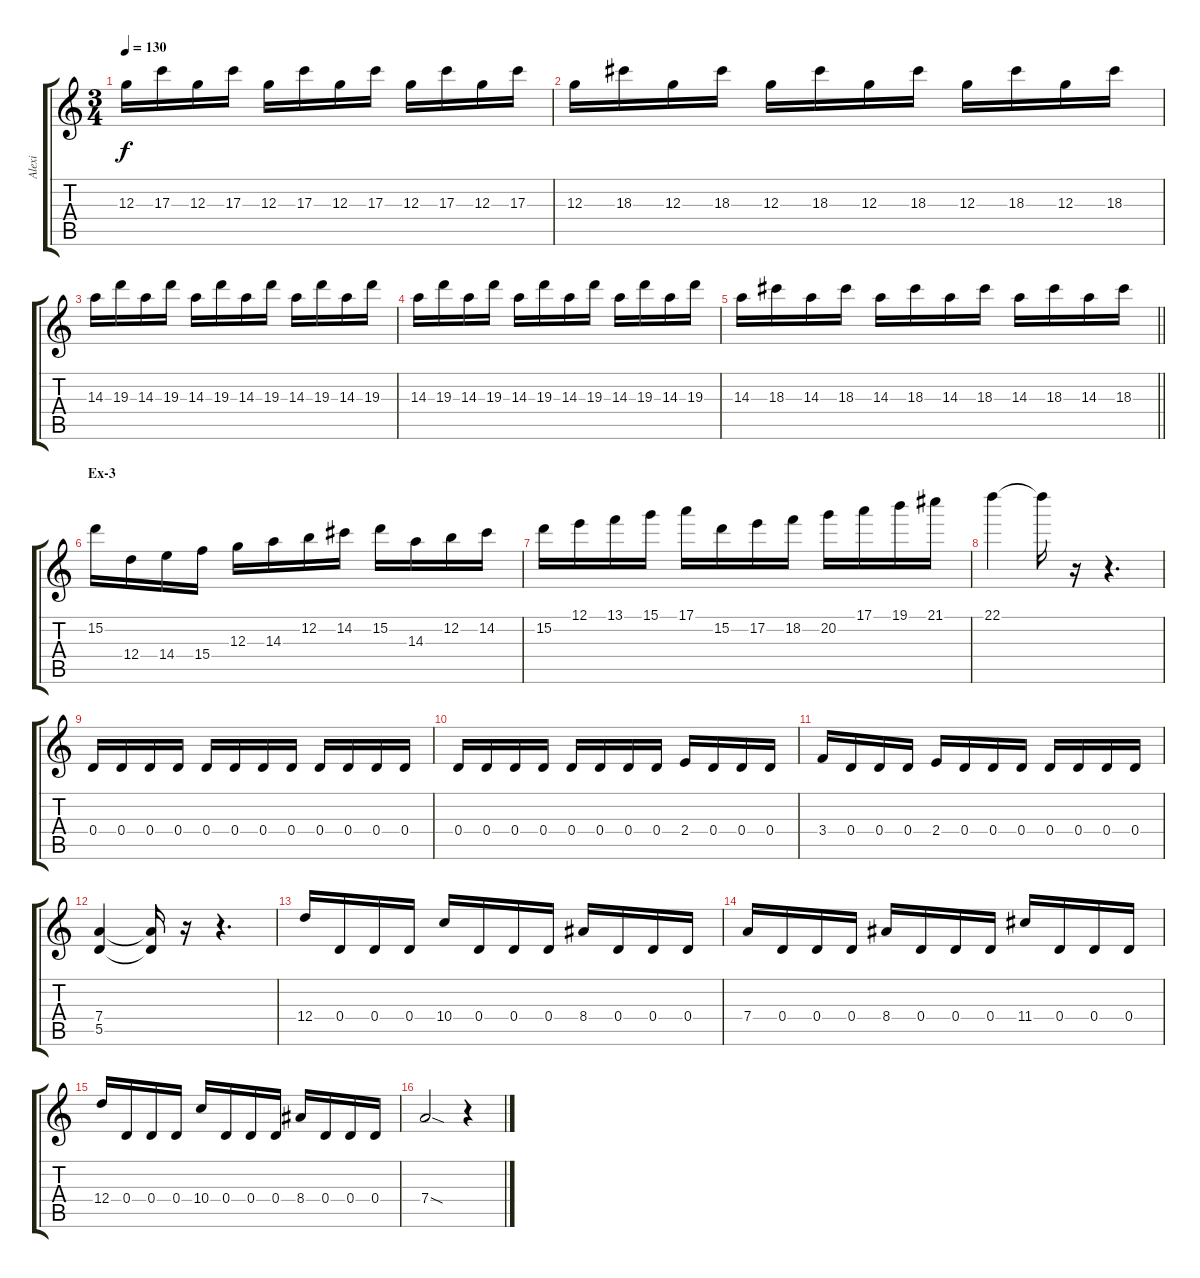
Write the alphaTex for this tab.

\track ("Alexi" "Alexi") {instrument distortionguitar}
\staff {score tabs}
\tuning (E4 B3 G3 D3 A2 E2) {hide}
\ts (3 4)
\tempo 130
\clef g2
\ks c
12.3.16{dy f} 17.3.16 12.3.16 17.3.16 12.3.16 17.3.16 12.3.16 17.3.16 12.3.16 17.3.16 12.3.16 17.3.16 |
12.3.16 18.3.16 12.3.16 18.3.16 12.3.16 18.3.16 12.3.16 18.3.16 12.3.16 18.3.16 12.3.16 18.3.16 |
14.3.16 19.3.16 14.3.16 19.3.16 14.3.16 19.3.16 14.3.16 19.3.16 14.3.16 19.3.16 14.3.16 19.3.16 |
14.3.16 19.3.16 14.3.16 19.3.16 14.3.16 19.3.16 14.3.16 19.3.16 14.3.16 19.3.16 14.3.16 19.3.16 |
\barLineRight lightlight
14.3.16 18.3.16 14.3.16 18.3.16 14.3.16 18.3.16 14.3.16 18.3.16 14.3.16 18.3.16 14.3.16 18.3.16 |
\section ("" "Ex-3")
15.2.16 12.4.16 14.4.16 15.4.16 12.3.16 14.3.16 12.2.16 14.2.16 15.2.16 14.3.16 12.2.16 14.2.16 |
15.2.16 12.1.16 13.1.16 15.1.16 17.1.16 15.2.16 17.2.16 18.2.16 20.2.16 17.1.16 19.1.16 21.1.16 |
22.1.4 22.1{t}.16 r.16 r.4{d} |
0.4.16 0.4.16 0.4.16 0.4.16 0.4.16 0.4.16 0.4.16 0.4.16 0.4.16 0.4.16 0.4.16 0.4.16 |
0.4.16 0.4.16 0.4.16 0.4.16 0.4.16 0.4.16 0.4.16 0.4.16 2.4.16 0.4.16 0.4.16 0.4.16 |
3.4.16 0.4.16 0.4.16 0.4.16 2.4.16 0.4.16 0.4.16 0.4.16 0.4.16 0.4.16 0.4.16 0.4.16 |
(7.4 5.5).4 (7.4{t} 5.5{t}).16 r.16 r.4{d} |
12.4.16 0.4.16 0.4.16 0.4.16 10.4.16 0.4.16 0.4.16 0.4.16 8.4.16 0.4.16 0.4.16 0.4.16 |
7.4.16 0.4.16 0.4.16 0.4.16 8.4.16 0.4.16 0.4.16 0.4.16 11.4.16 0.4.16 0.4.16 0.4.16 |
12.4.16 0.4.16 0.4.16 0.4.16 10.4.16 0.4.16 0.4.16 0.4.16 8.4.16 0.4.16 0.4.16 0.4.16 |
7.4{sod}.2 r.4
